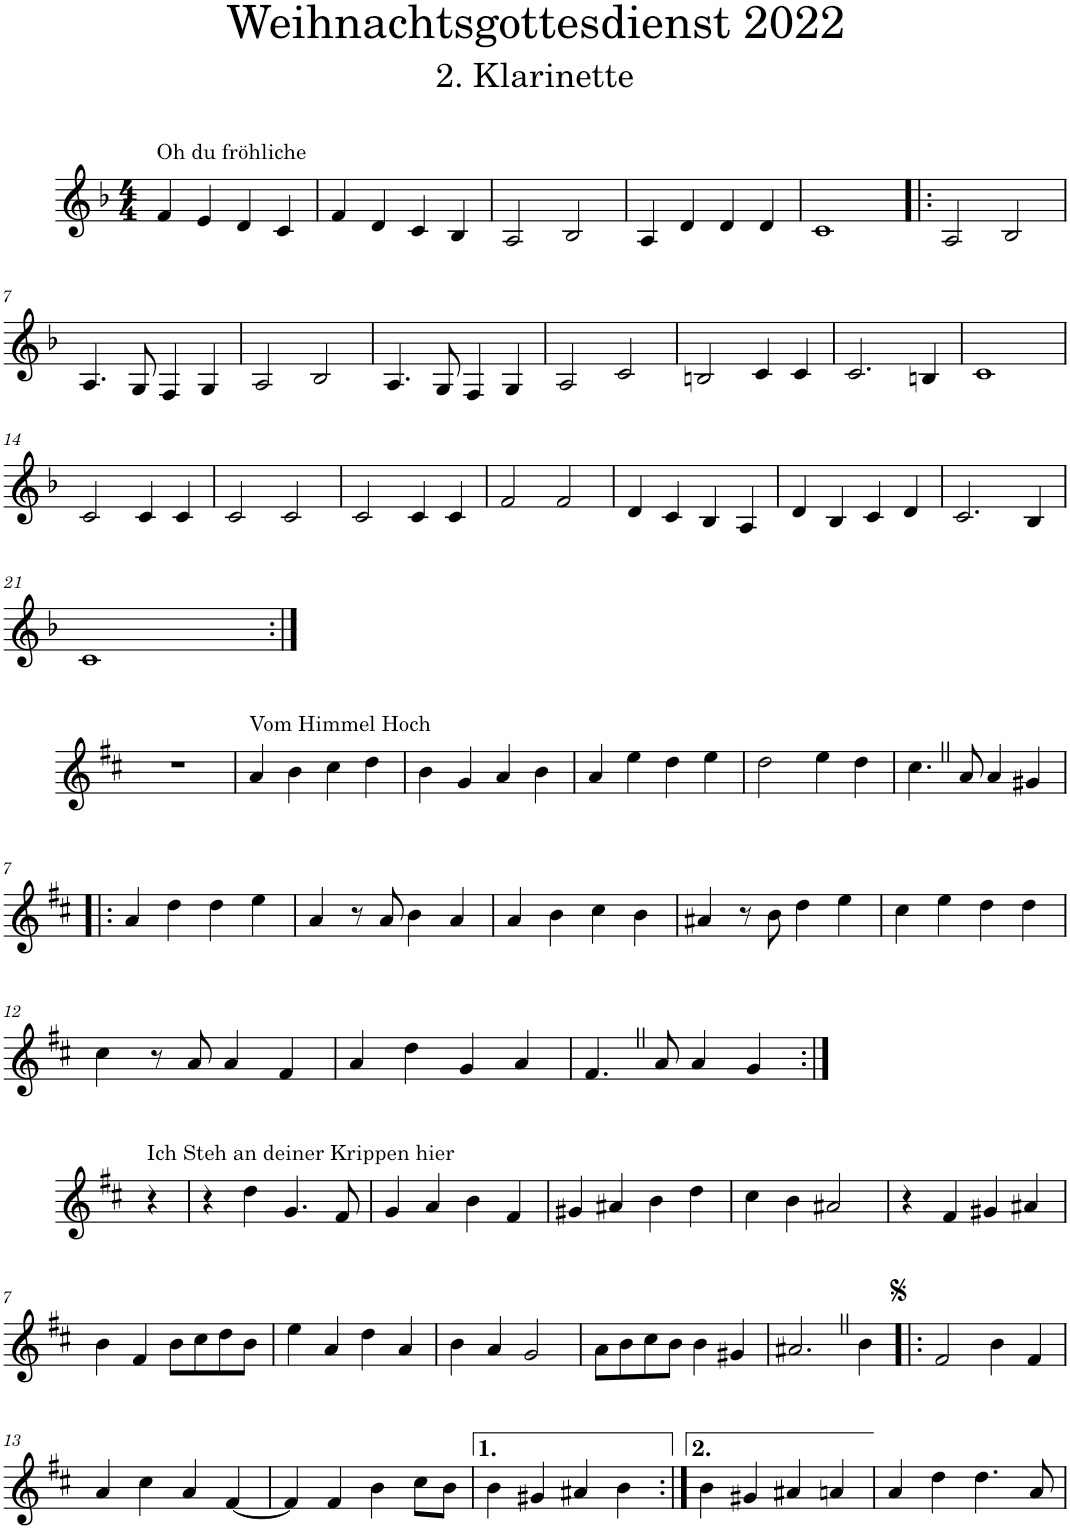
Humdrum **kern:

**kern
*part1
*staff1
*I"Klarinette
*I'Kl.
*clefG2
*Trd1c2
*k[b-]
*M4/4
=1
!LO:TX:a:t=Oh du fröhliche
4f/
4e/
4d/
4c/
=2
4f/
4d/
4c/
4B-/
=3
2A/
2B-/
=4
4A/
4d/
4d/
4d/
=5
1c
=6!|:
2A/
2B-/
!!LO:LB:g=z
=7
4.A/
8G/
4F/
4G/
=8
2A/
2B-/
=9
4.A/
8G/
4F/
4G/
=10
2A/
2c/
=11
2Bn/
4c/
4c/
=12
2.c/
4Bn/
=13
1c
!!LO:LB:g=z
=14
2c/
4c/
4c/
=15
2c/
2c/
=16
2c/
4c/
4c/
=17
2f/
2f/
=18
4d/
4c/
4B-/
4A/
=19
4d/
4B-/
4c/
4d/
=20
2.c/
4B-/
!!LO:LB:g=z
=21
1c
!!LO:LB:g=z
=1:|!
*k[f#c#]
1r
=2
!LO:TX:a:t=Vom Himmel Hoch
4a/
4b\
4cc#\
4dd\
=3
4b\
4g/
4a/
4b\
=4
4a/
4ee\
4dd\
4ee\
=5
2dd\
4ee\
4dd\
=6
4.cc#Z\
8a/
4a/
4g#X/
!!LO:LB:g=z
=7!|:
4a/
4dd\
4dd\
4ee\
=8
4a/
8r
8a/
4b\
4a/
=9
4a/
4b\
4cc#\
4b\
=10
4a#X/
8r
8b\
4dd\
4ee\
=11
4cc#\
4ee\
4dd\
4dd\
!!LO:LB:g=z
=12
4cc#\
8r
8a/
4a/
4f#/
=13
4a/
4dd\
4g/
4a/
=14
4.f#Z/
8a/
4a/
4g/
!!LO:LB:g=z
=1:|!
!LO:TX:a:t=Ich Steh an deiner Krippen hier
4r
=2
4r
4dd\
4.g/
8f#/
=3
4g/
4a/
4b\
4f#/
=4
4g#X/
4a#X/
4b\
4dd\
=5
4cc#\
4b\
2a#X/
=6
4r
4f#/
4g#X/
4a#X/
!!LO:LB:g=z
=7
4b\
4f#/
8b\L
8cc#\
8dd\
8b\J
=8
4ee\
4a/
4dd\
4a/
=9
4b\
4a/
2g/
=10
8a\L
8b\
8cc#\
8b\J
4b\
4g#X/
=11
2.a#XZ/
4b\
=12!|:
2f#/
4b\
4f#/
!!LO:LB:g=z
=13
4a/
4cc#\
4a/
[4f#/
=14
4f#/]
4f#/
4b\
8cc#\L
8b\J
=15
4b\
4g#X/
4a#X/
4b\
=16:|!
4b\
4g#X/
4a#X/
4an/
=17
4a/
4dd\
4.dd\
8a/
=
*-
